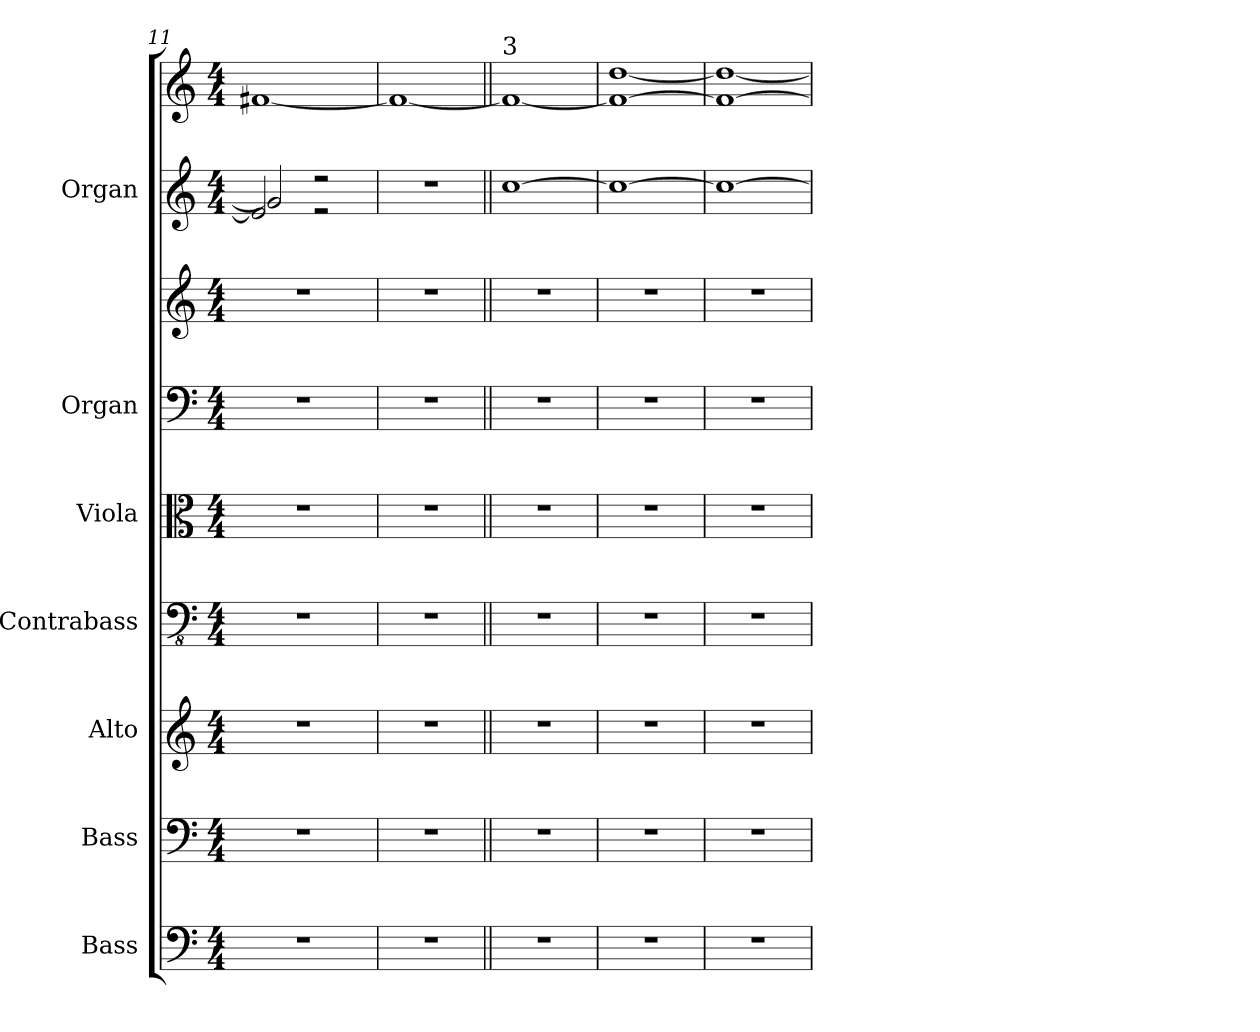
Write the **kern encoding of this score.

**kern	**kern	**kern	**kern	**kern	**kern	**kern	**kern	**kern
*part7	*part6	*part5	*part4	*part3	*part2	*part2	*part1	*part1
*staff9	*staff8	*staff7	*staff6	*staff5	*staff4	*staff3	*staff2	*staff1
*I"Bass	*I"Bass	*I"Alto	*I"Contrabass	*I"Viola	*I"Organ	*	*I"Organ	*
*I'B.	*I'B.	*I'A.	*I'Cb.	*I'Vla.	*I'Org.	*	*I'Org.	*
*clefF4	*clefF4	*clefG2	*clefFv4	*clefC3	*clefF4	*clefG2	*clefG2	*clefG2
*	*	*	*ITrd7c12	*	*	*	*	*
*k[]	*k[]	*k[]	*k[]	*k[]	*k[]	*k[]	*k[]	*k[]
*M4/4	*M4/4	*M4/4	*M4/4	*M4/4	*M4/4	*M4/4	*M4/4	*M4/4
=11	=11	=11	=11	=11	=11	=11	=11	=11
*	*	*	*	*	*	*	*^	*
1r	1r	1r	1r	1r	1r	1r	2e-/]	2g/]	[1f#X
.	.	.	.	.	.	.	2r	2r	.
*	*	*	*	*	*	*	*v	*v	*
=12	=12	=12	=12	=12	=12	=12	=12	=12
1r	1r	1r	1r	1r	1r	1r	1r	1f#_
=13||	=13||	=13||	=13||	=13||	=13||	=13||	=13||	=13||
!	!	!	!	!	!	!	!	!LO:TX:a:t=3
1r	1r	1r	1r	1r	1r	1r	[1cc	1f#_
!!LO:PB:g=z
=14	=14	=14	=14	=14	=14	=14	=14	=14
*	*	*	*	*	*	*	*	*^
1r	1r	1r	1r	1r	1r	1r	1cc_	1f#_	[1dd
=15	=15	=15	=15	=15	=15	=15	=15	=15	=15
1r	1r	1r	1r	1r	1r	1r	1cc_	1f#_	1dd_
*	*	*	*	*	*	*	*	*v	*v
=	=	=	=	=	=	=	=	=
*-	*-	*-	*-	*-	*-	*-	*-	*-
